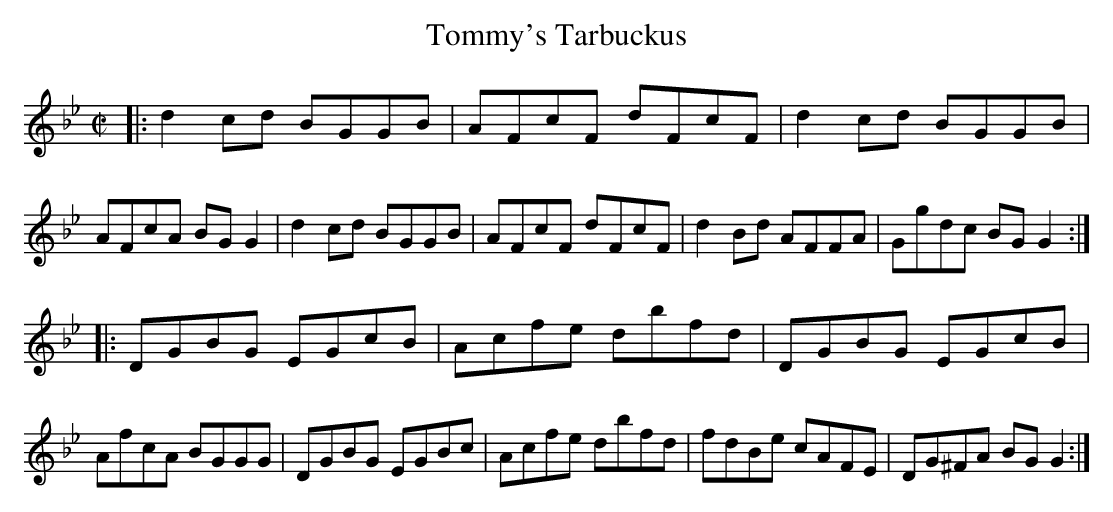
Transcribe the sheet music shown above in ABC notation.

X:1
T: Tommy's Tarbuckus
M: C|
L: 1/8
K: Gm
|: d2cd BGGB | AFcF dFcF | d2cd BGGB | AFcA  BGG2 \
|  d2cd BGGB | AFcF dFcF | d2Bd AFFA | Ggdc  BGG2 :|
|: DGBG EGcB | Acfe dbfd | DGBG EGcB | AfcA  BGGG \
|  DGBG EGBc | Acfe dbfd | fdBe cAFE | DG^FA BGG2 :|
